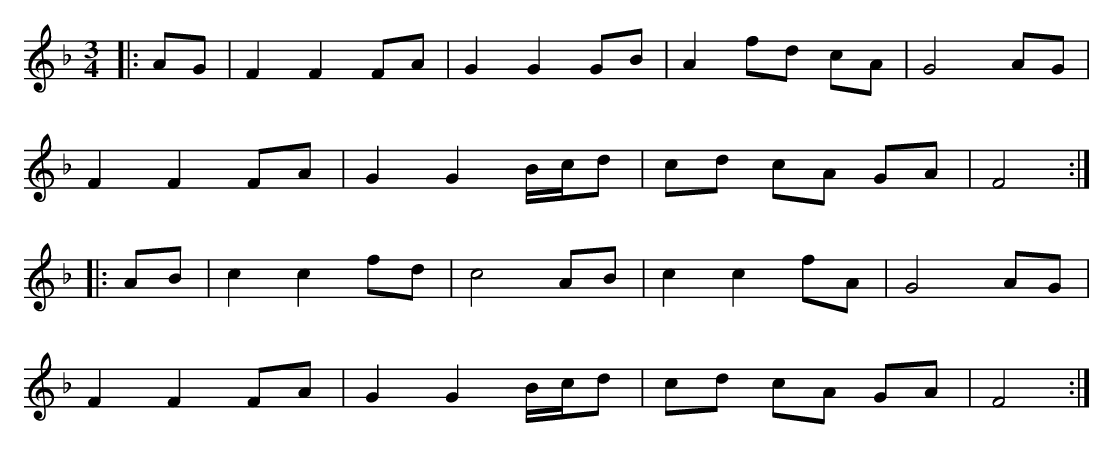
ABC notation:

X:1
M:3/4
K:F
|:AG|F2 F2 FA|G2 G2 GB|A2 fd cA|G4 AG|
F2 F2 FA|G2 G2 B/c/d|cd cA GA|F4:|
|:AB|c2 c2 fd|c4 AB|c2 c2 fA|G4 AG|
F2 F2 FA|G2 G2 B/c/d|cd cA GA|F4:|
